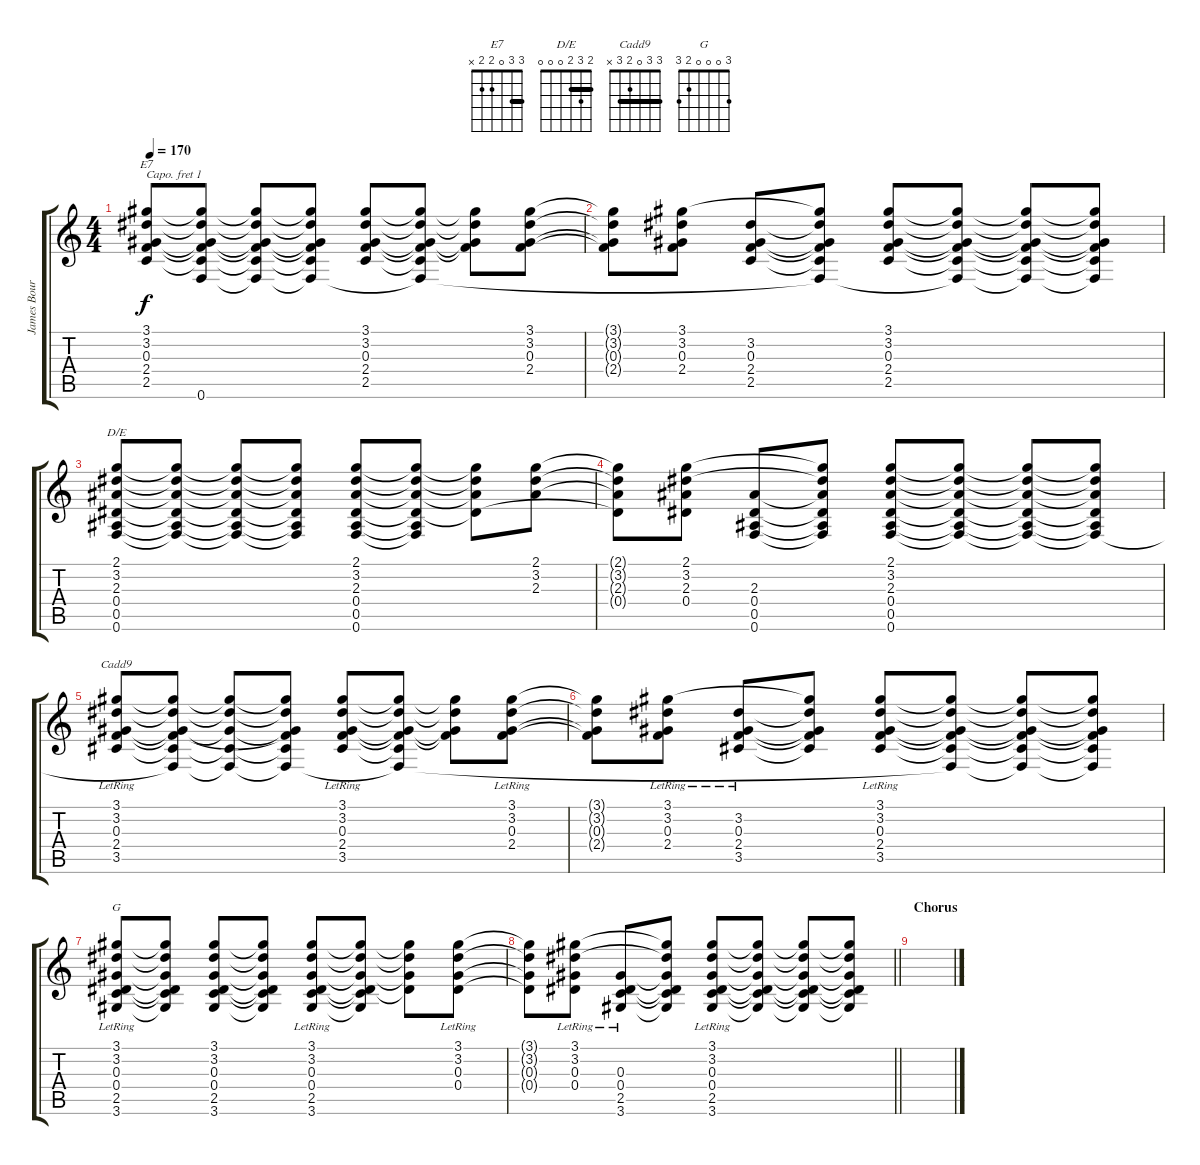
\track ("James Bourne (Acoustic)" "James Bour") {instrument acousticguitarsteel}
\staff {score tabs}
\capo 1
\tuning (E4 B3 G3 D3 A2 E2) {hide}
\chord ("E7" 3 3 0 2 2 x) {barre 3}
\chord ("D/E" 2 3 2 0 0 0) {barre 2}
\chord ("Cadd9" 3 3 0 2 3 x) {barre 3}
\chord ("G" 3 0 0 0 2 3)
\ts (4 4)
\tempo 170
\clef g2
\ks c
(3.1 3.2 0.3 2.4 2.5).8{ch "E7" dy f} (3.1{t} 3.2{t} 0.3{t} 2.4{t} 2.5{t} 0.6{t}).8 (3.1{t} 3.2{t} 0.3{t} 2.4{t} 2.5{t} 0.6{t}).8 (3.1{t} 3.2{t} 0.3{t} 2.4{t} 2.5{t} 0.6{t}).8 (3.1 3.2 0.3 2.4 2.5).8 (3.1{t} 3.2{t} 0.3{t} 2.4{t} 2.5{t} 0.6{t}).8 (3.1{t} 3.2{t} 0.3{t} 2.4{t}).8 (3.1 3.2 0.3 2.4).8 |
(3.1{t} 3.2{t} 0.3{t} 2.4{t}).8 (3.1 3.2 0.3 2.4).8 (3.2 0.3 2.4 2.5).8 (3.1{t} 3.2{t} 0.3{t} 2.4{t} 2.5{t} 0.6{t}).8 (3.1 3.2 0.3 2.4 2.5).8 (3.1{t} 3.2{t} 0.3{t} 2.4{t} 2.5{t} 0.6{t}).8 (3.1{t} 3.2{t} 0.3{t} 2.4{t} 2.5{t} 0.6{t}).8 (3.1{t} 3.2{t} 0.3{t} 2.4{t} 2.5{t} 0.6{t}).8 |
(2.1 3.2 2.3 0.4 0.5 0.6).8{ch "D/E"} (2.1{t} 3.2{t} 2.3{t} 0.4{t} 0.5{t} 0.6{t}).8 (2.1{t} 3.2{t} 2.3{t} 0.4{t} 0.5{t} 0.6{t}).8 (2.1{t} 3.2{t} 2.3{t} 0.4{t} 0.5{t} 0.6{t}).8 (2.1 3.2 2.3 0.4 0.5 0.6).8 (2.1{t} 3.2{t} 2.3{t} 0.4{t} 0.5{t} 0.6{t}).8 (2.1{t} 3.2{t} 2.3{t} 0.4{t}).8 (2.1 3.2 2.3).8 |
(2.1{t} 3.2{t} 2.3{t} 0.4{t}).8 (2.1 3.2 2.3 0.4).8 (2.3 0.4 0.5 0.6).8 (2.1{t} 3.2{t} 2.3{t} 0.4{t} 0.5{t} 0.6{t}).8 (2.1 3.2 2.3 0.4 0.5 0.6).8 (2.1{t} 3.2{t} 2.3{t} 0.4{t} 0.5{t} 0.6{t}).8 (2.1{t} 3.2{t} 2.3{t} 0.4{t} 0.5{t} 0.6{t}).8 (2.1{t} 3.2{t} 2.3{t} 0.4{t} 0.5{t} 0.6{t}).8 |
(3.1{lr} 3.2{lr} 0.3{lr} 2.4{lr} 3.5{lr}).8{ch "Cadd9"} (3.1{t} 3.2{t} 0.3{t} 2.4{t} 3.5{t} 0.6{t}).8 (3.1{t} 3.2{t} 0.3{t} 3.5{t} 0.6{t}).8 (3.1{t} 3.2{t} 0.3{t} 2.4{t} 3.5{t} 0.6{t}).8 (3.1{lr} 3.2{lr} 0.3{lr} 2.4{lr} 3.5{lr}).8 (3.1{t} 3.2{t} 0.3{t} 2.4{t} 3.5{t} 0.6{t}).8 (3.1{t} 3.2{t} 0.3{t} 2.4{t}).8 (3.1{lr} 3.2{lr} 0.3{lr} 2.4{lr}).8 |
(3.1{t} 3.2{t} 0.3{t} 2.4{t}).8 (3.1{lr} 3.2{lr} 0.3{lr} 2.4{lr}).8 (3.2{lr} 0.3{lr} 2.4{lr} 3.5{lr}).8 (3.1{t} 3.2{t} 0.3{t} 2.4{t} 3.5{t}).8 (3.1{lr} 3.2{lr} 0.3{lr} 2.4{lr} 3.5{lr}).8 (3.1{t} 3.2{t} 0.3{t} 2.4{t} 3.5{t} 0.6{t}).8 (3.1{t} 3.2{t} 0.3{t} 2.4{t} 3.5{t} 0.6{t}).8 (3.1{t} 3.2{t} 0.3{t} 2.4{t} 3.5{t} 0.6{t}).8 |
(3.1{lr} 3.2{lr} 0.3{lr} 0.4{lr} 2.5{lr} 3.6{lr}).8{ch "G"} (3.1{t} 3.2{t} 0.3{t} 0.4{t} 2.5{t} 3.6{t}).8 (3.1 3.2 0.3 0.4 2.5 3.6).8 (3.1{t} 3.2{t} 0.3{t} 0.4{t} 2.5{t} 3.6{t}).8 (3.1{lr} 3.2{lr} 0.3{lr} 0.4{lr} 2.5{lr} 3.6{lr}).8 (3.1{t} 3.2{t} 0.3{t} 0.4{t} 2.5{t} 3.6{t}).8 (3.1{t} 3.2{t} 0.3{t} 0.4{t}).8 (3.1{lr} 3.2{lr} 0.3{lr} 0.4{lr}).8 |
\barLineRight lightlight
(3.1{t} 3.2{t} 0.3{t} 0.4{t}).8 (3.1{lr} 3.2{lr} 0.3{lr} 0.4{lr}).8 (0.3{lr} 0.4{lr} 2.5{lr} 3.6{lr}).8 (3.1{t} 3.2{t} 0.3{t} 0.4{t} 2.5{t} 3.6{t}).8 (3.1{lr} 3.2{lr} 0.3{lr} 0.4{lr} 2.5{lr} 3.6{lr}).8 (3.1{t} 3.2{t} 0.3{t} 0.4{t} 2.5{t} 3.6{t}).8 (3.1{t} 3.2{t} 0.3{t} 0.4{t} 2.5{t} 3.6{t}).8 (3.1{t} 3.2{t} 0.3{t} 0.4{t} 2.5{t} 3.6{t}).8 |
\section ("" "Chorus")
